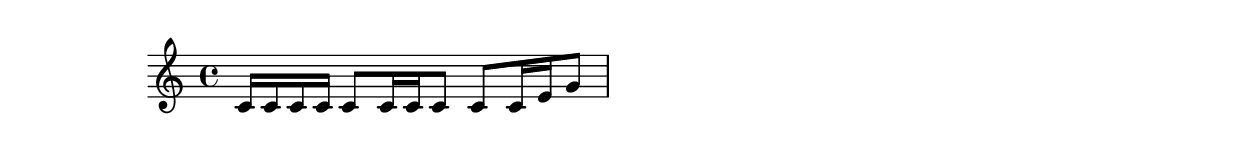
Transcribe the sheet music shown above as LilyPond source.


\version "2.1.22"

\header {

    texidoc = "French style beaming. In french beaming, the
    stems do not go to the outer beams."

}

\score { \notes
	 \relative c'
	 {
	     \override Stem  #'french-beaming = ##t
	     c16[ c c c]
	     c8[ c16 c16 c8]
	     c8[ c16 e16 g8]
	 }

    \paper { raggedright= ##t }

     }


